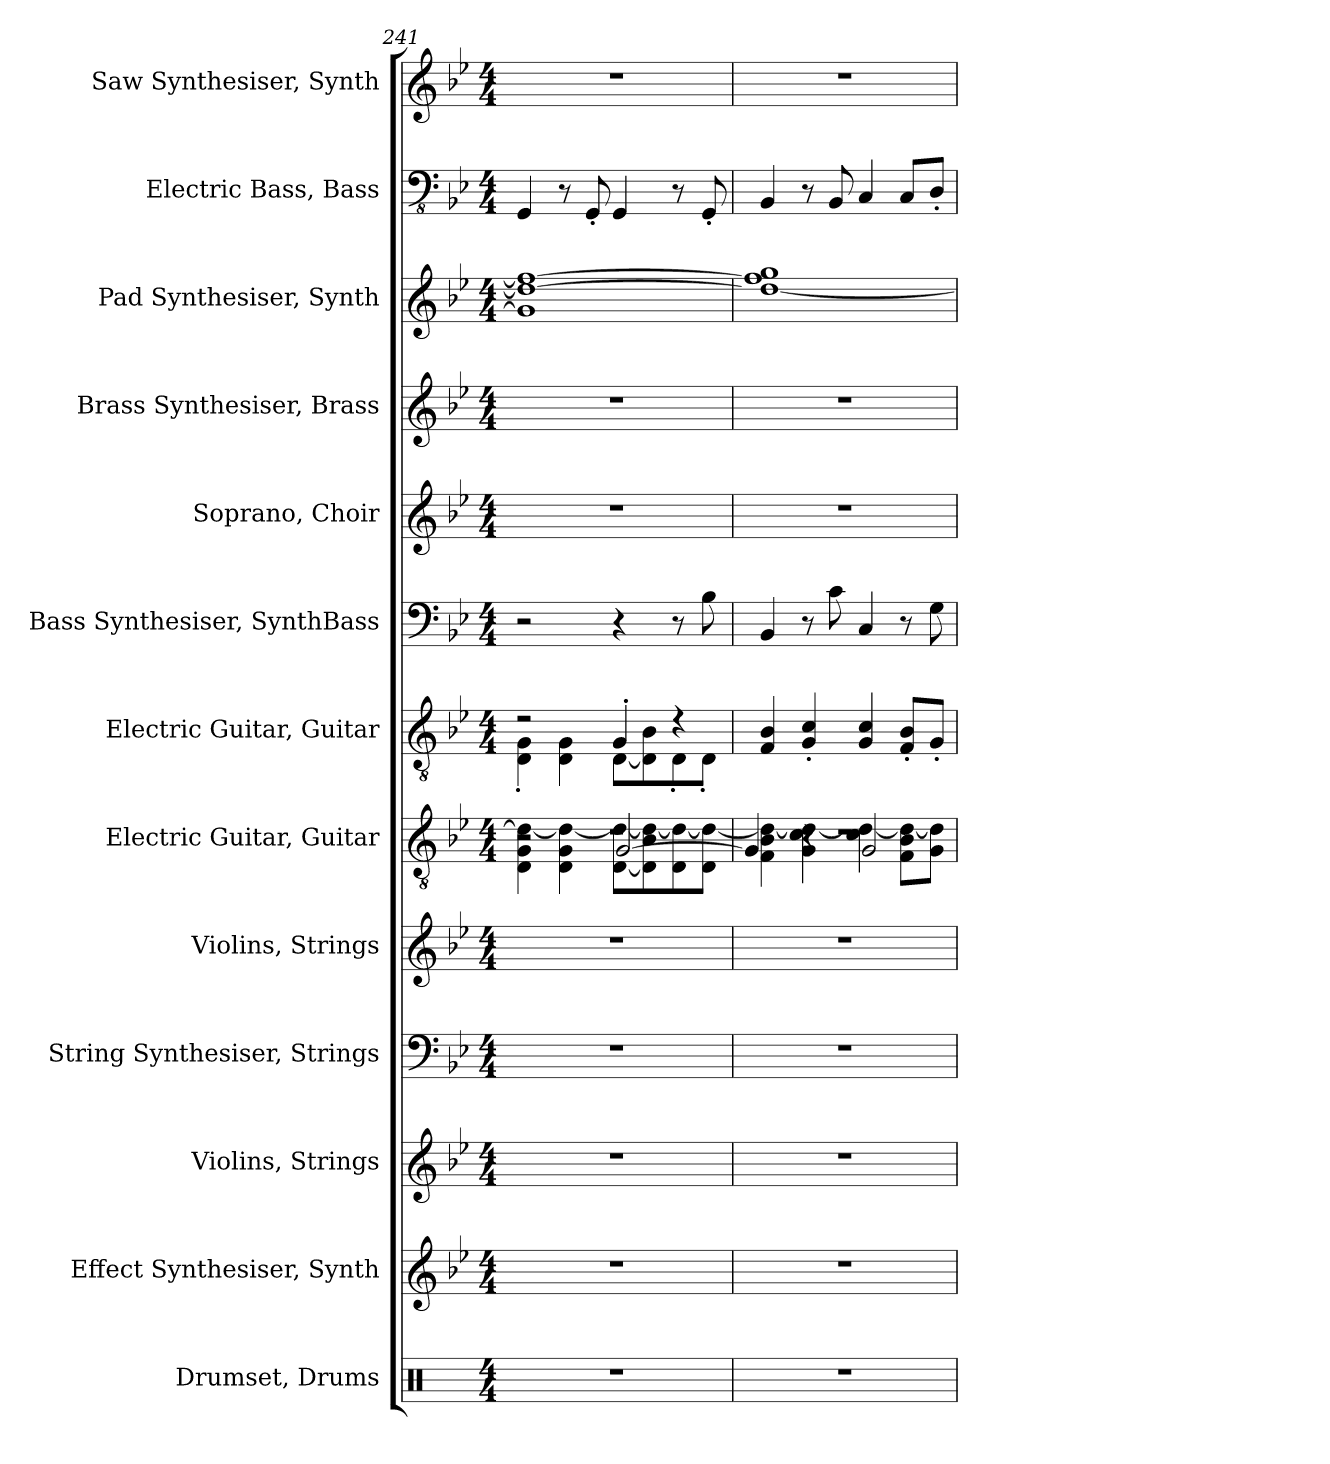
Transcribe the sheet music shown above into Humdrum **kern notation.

**kern	**kern	**kern	**kern	**kern	**kern	**kern	**kern	**kern	**kern	**kern	**kern	**kern
*part13	*part12	*part11	*part10	*part9	*part8	*part7	*part6	*part5	*part4	*part3	*part2	*part1
*staff13	*staff12	*staff11	*staff10	*staff9	*staff8	*staff7	*staff6	*staff5	*staff4	*staff3	*staff2	*staff1
*I"Drumset, Drums	*I"Effect Synthesiser, Synth	*I"Violins, Strings	*I"String Synthesiser, Strings	*I"Violins, Strings	*I"Electric Guitar, Guitar	*I"Electric Guitar, Guitar	*I"Bass Synthesiser, SynthBass	*I"Soprano, Choir	*I"Brass Synthesiser, Brass	*I"Pad Synthesiser, Synth	*I"Electric Bass, Bass	*I"Saw Synthesiser, Synth
*I'Drs.	*I'Synth.	*I'Vlns.	*I'Synth.	*I'Vlns.	*I'El. Guit.	*I'El. Guit.	*I'Synth.	*I'S.	*I'Synth.	*I'Synth.	*I'El. B.	*I'Synth.
*clefX	*clefG2	*clefG2	*clefF4	*clefG2	*clefGv2	*clefGv2	*clefF4	*clefG2	*clefG2	*clefG2	*clefFv4	*clefG2
*k[]	*k[b-e-]	*k[b-e-]	*k[b-e-]	*k[b-e-]	*k[b-e-]	*k[b-e-]	*k[b-e-]	*k[b-e-]	*k[b-e-]	*k[b-e-]	*k[b-e-]	*k[b-e-]
*M4/4	*M4/4	*M4/4	*M4/4	*M4/4	*M4/4	*M4/4	*M4/4	*M4/4	*M4/4	*M4/4	*M4/4	*M4/4
=241	=241	=241	=241	=241	=241	=241	=241	=241	=241	=241	=241	=241
*	*	*	*	*	*^	*^	*	*	*	*^	*	*
*	*	*	*	*	*	*^	*	*	*	*	*	*	*	*	*
1r	1r	1r	1r	1r	1r	4D\ 4G\ 4d\_	2r	2r	4D\' 4G\'	2r	1r	1r	1dd_ 1ff_	1g]	4GGG/	1r
.	.	.	.	.	.	4D\ 4G\ 4d\_	.	.	4D\ 4G\	.	.	.	.	.	8r	.
.	.	.	.	.	.	.	.	.	.	.	.	.	.	.	8GGG'/	.
.	.	.	.	.	.	[8D\ 8d\_L	[2G/	4G'/	[8D\L	4r	.	.	.	.	4GGG/	.
.	.	.	.	.	.	8D\] 8B-\ 8d\_	.	.	8D\] 8B-\	.	.	.	.	.	.	.
.	.	.	.	.	.	8D\ 8d\_	.	4r	8D'\	8r	.	.	.	.	8r	.
.	.	.	.	.	.	8D\ 8d\_J	.	.	8D'\J	8B-\	.	.	.	.	8GGG'/	.
*	*	*	*	*	*	*	*	*v	*v	*	*	*	*v	*v	*	*
=242	=242	=242	=242	=242	=242	=242	=242	=242	=242	=242	=242	=242	=242	=242
1r	1r	1r	1r	1r	1r	4F\ 4B-\ 4d\_	4G/]	4F/ 4B-/	4BB-/	1r	1r	1dd_ 1ff] 1gg	4BBB-/	1r
.	.	.	.	.	.	4G\ 4c\ 4d\_	4r	4G/' 4c/'	8r	.	.	.	8r	.
.	.	.	.	.	.	.	.	.	8c\	.	.	.	8BBB-/	.
.	.	.	.	.	.	4c\ 4d\_	2G/	4G/ 4c/	4C/	.	.	.	4CC/	.
.	.	.	.	.	.	8F\ 8B-\ 8d\_L	.	8F/' 8B-/'L	8r	.	.	.	8CC/L	.
.	.	.	.	.	.	8G\ 8d\]J	.	8G'/J	8G\	.	.	.	8DD'/J	.
*	*	*	*	*	*v	*v	*v	*	*	*	*	*	*	*
=	=	=	=	=	=	=	=	=	=	=	=	=
*-	*-	*-	*-	*-	*-	*-	*-	*-	*-	*-	*-	*-
